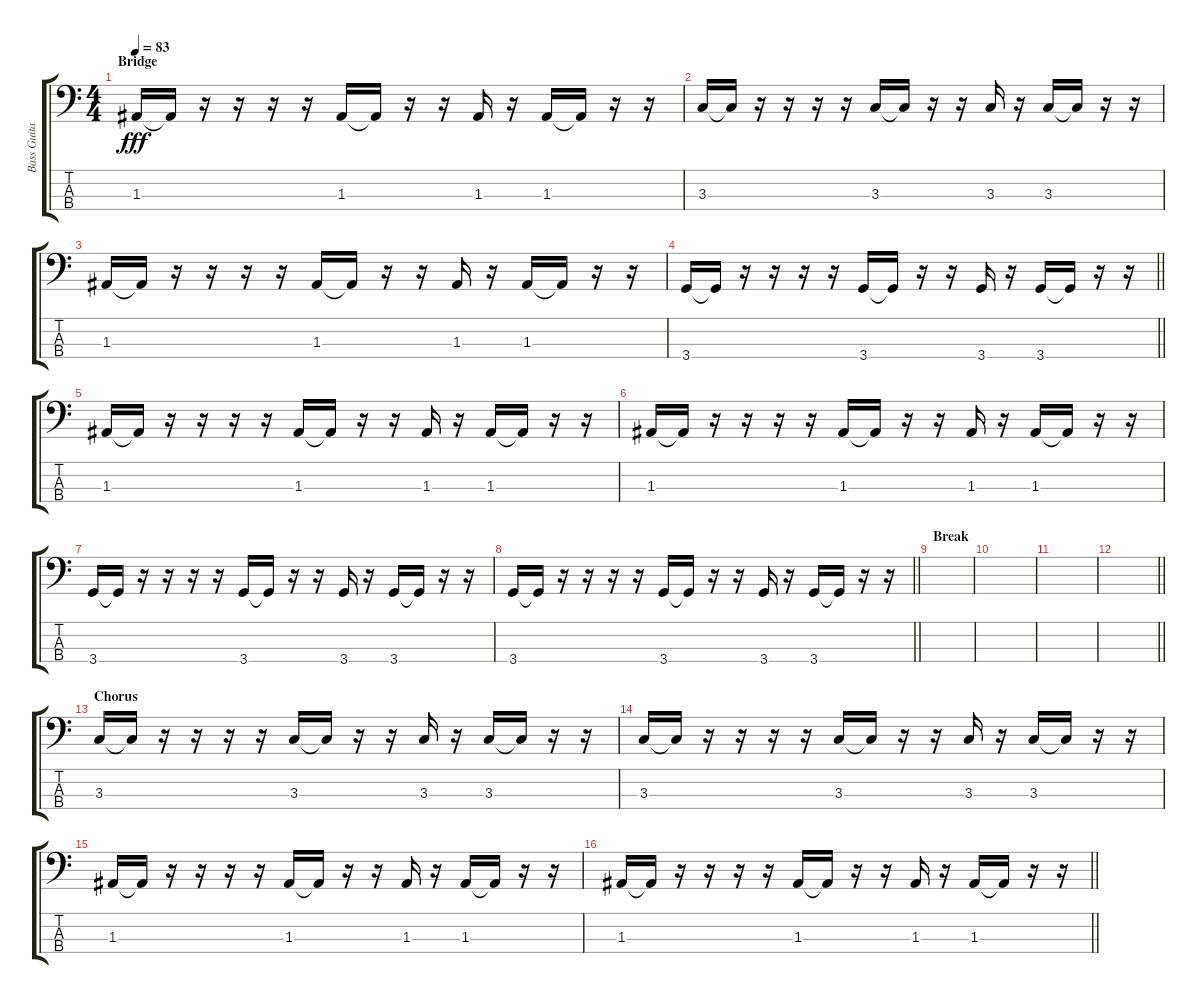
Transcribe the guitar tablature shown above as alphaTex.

\track ("Bass Guitar" "Bass Guita") {instrument electricbassfinger}
\staff {score tabs}
\tuning (G2 D2 A1 E1) {hide}
\ts (4 4)
\section ("" "Bridge")
\tempo 83
\clef f4
\ks c
1.3.16{dy fff} 1.3{t}.16 r.16 r.16 r.16 r.16 1.3.16 1.3{t}.16 r.16 r.16 1.3.16 r.16 1.3.16 1.3{t}.16 r.16 r.16 |
3.3.16 3.3{t}.16 r.16 r.16 r.16 r.16 3.3.16 3.3{t}.16 r.16 r.16 3.3.16 r.16 3.3.16 3.3{t}.16 r.16 r.16 |
1.3.16 1.3{t}.16 r.16 r.16 r.16 r.16 1.3.16 1.3{t}.16 r.16 r.16 1.3.16 r.16 1.3.16 1.3{t}.16 r.16 r.16 |
\barLineRight lightlight
3.4.16 3.4{t}.16 r.16 r.16 r.16 r.16 3.4.16 3.4{t}.16 r.16 r.16 3.4.16 r.16 3.4.16 3.4{t}.16 r.16 r.16 |
1.3.16 1.3{t}.16 r.16 r.16 r.16 r.16 1.3.16 1.3{t}.16 r.16 r.16 1.3.16 r.16 1.3.16 1.3{t}.16 r.16 r.16 |
1.3.16 1.3{t}.16 r.16 r.16 r.16 r.16 1.3.16 1.3{t}.16 r.16 r.16 1.3.16 r.16 1.3.16 1.3{t}.16 r.16 r.16 |
3.4.16 3.4{t}.16 r.16 r.16 r.16 r.16 3.4.16 3.4{t}.16 r.16 r.16 3.4.16 r.16 3.4.16 3.4{t}.16 r.16 r.16 |
\barLineRight lightlight
3.4.16 3.4{t}.16 r.16 r.16 r.16 r.16 3.4.16 3.4{t}.16 r.16 r.16 3.4.16 r.16 3.4.16 3.4{t}.16 r.16 r.16 |
\section ("" "Break")
|
|
|
\barLineRight lightlight
|
\section ("" "Chorus")
3.3.16 3.3{t}.16 r.16 r.16 r.16 r.16 3.3.16 3.3{t}.16 r.16 r.16 3.3.16 r.16 3.3.16 3.3{t}.16 r.16 r.16 |
3.3.16 3.3{t}.16 r.16 r.16 r.16 r.16 3.3.16 3.3{t}.16 r.16 r.16 3.3.16 r.16 3.3.16 3.3{t}.16 r.16 r.16 |
1.3.16 1.3{t}.16 r.16 r.16 r.16 r.16 1.3.16 1.3{t}.16 r.16 r.16 1.3.16 r.16 1.3.16 1.3{t}.16 r.16 r.16 |
\barLineRight lightlight
1.3.16 1.3{t}.16 r.16 r.16 r.16 r.16 1.3.16 1.3{t}.16 r.16 r.16 1.3.16 r.16 1.3.16 1.3{t}.16 r.16 r.16
